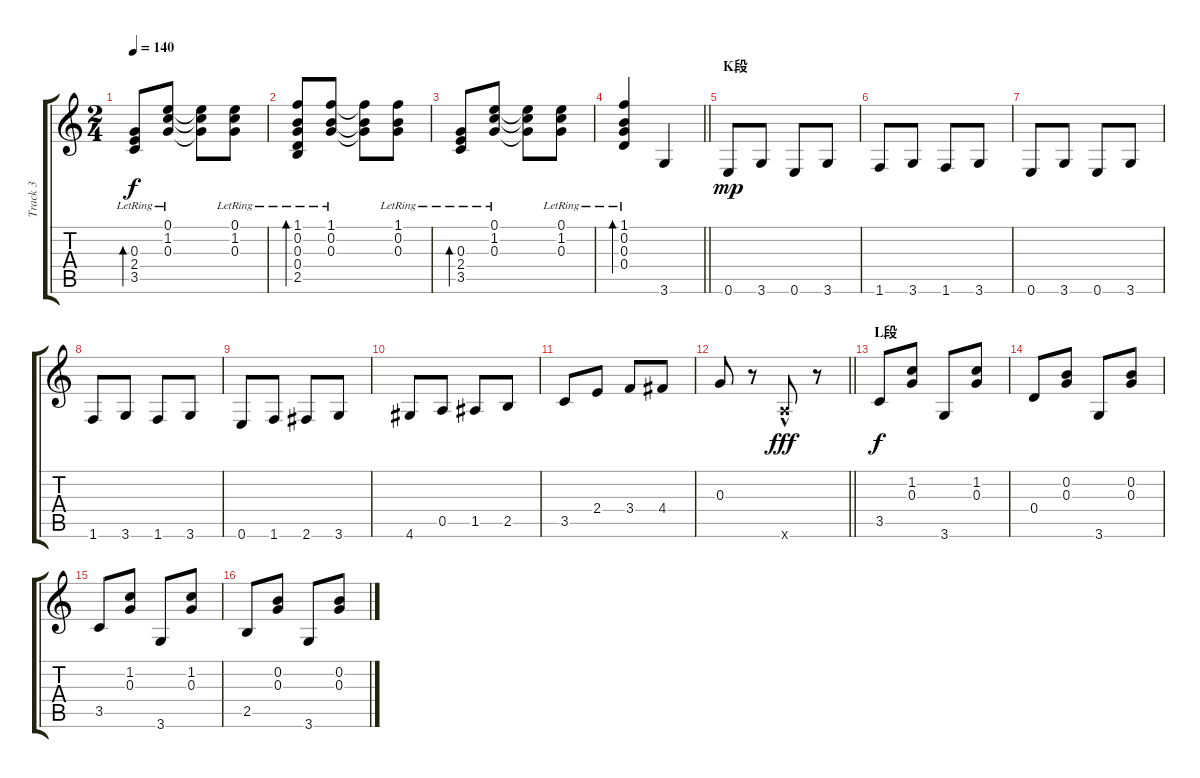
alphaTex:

\track ("Track 3" "Track 3") {instrument acousticguitarsteel}
\staff {score tabs}
\tuning (E4 B3 G3 D3 A2 E2) {hide}
\ts (2 4)
\tempo 140
\clef g2
\ks c
(0.3{lr} 2.4{lr} 3.5{lr}).8{bd 60 dy f} (0.1{lr} 1.2{lr} 0.3{lr}).8 (0.1{t} 1.2{t} 0.3{t}).8 (0.1{lr} 1.2{lr} 0.3{lr}).8 |
(1.1{lr} 0.2{lr} 0.3{lr} 0.4{lr} 2.5).8{bd 60} (1.1{lr} 0.2{lr} 0.3{lr}).8 (1.1{t} 0.2{t} 0.3{t}).8 (1.1{lr} 0.2{lr} 0.3{lr}).8 |
(0.3{lr} 2.4{lr} 3.5{lr}).8{bd 60} (0.1{lr} 1.2{lr} 0.3{lr}).8 (0.1{t} 1.2{t} 0.3{t}).8 (0.1{lr} 1.2{lr} 0.3{lr}).8 |
\barLineRight lightlight
(1.1{lr} 0.2{lr} 0.3{lr} 0.4{lr}).4{bd 60} 3.6.4 |
\section ("" "K段")
0.6.8{dy mp} 3.6.8 0.6.8 3.6.8 |
1.6.8 3.6.8 1.6.8 3.6.8 |
0.6.8 3.6.8 0.6.8 3.6.8 |
1.6.8 3.6.8 1.6.8 3.6.8 |
0.6.8 1.6.8 2.6.8 3.6.8 |
4.6.8 0.5.8 1.5.8 2.5.8 |
3.5.8 2.4.8 3.4.8 4.4.8 |
\barLineRight lightlight
0.3.8 r.8 5.6{hac x}.8{dy fff} r.8 |
\section ("" "L段")
3.5.8{dy f} (1.2 0.3).8 3.6.8 (1.2 0.3).8 |
0.4.8 (0.2 0.3).8 3.6.8 (0.2 0.3).8 |
3.5.8 (1.2 0.3).8 3.6.8 (1.2 0.3).8 |
2.5.8 (0.2 0.3).8 3.6.8 (0.2 0.3).8
